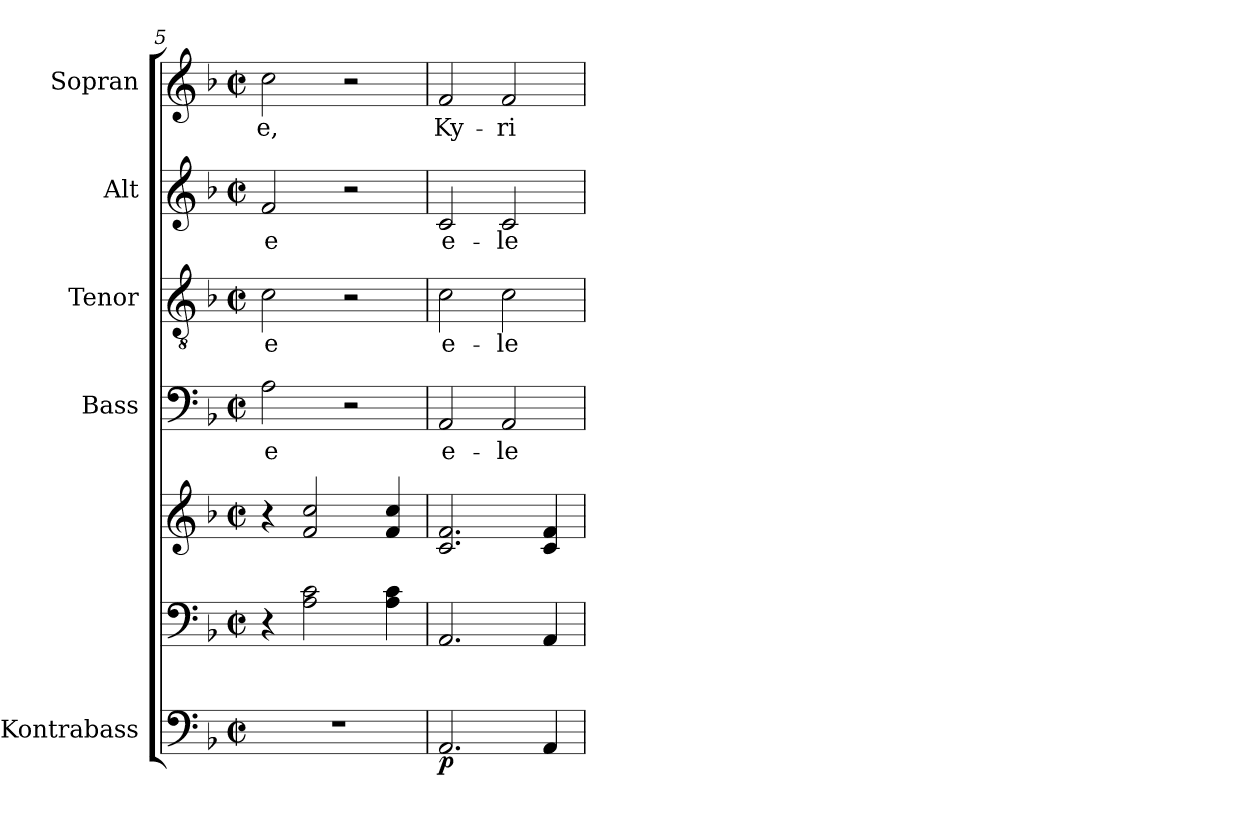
**kern	**dynam	**kern	**kern	**kern	**text	**kern	**text	**kern	**text	**kern	**text
*part6	*part6	*part5	*part5	*part4	*part4	*part3	*part3	*part2	*part2	*part1	*part1
*staff7	*staff7	*staff6	*staff5	*staff4	*staff4	*staff3	*staff3	*staff2	*staff2	*staff1	*staff1
*I"Kontrabass	*	*	*	*I"Bass	*	*I"Tenor	*	*I"Alt	*	*I"Sopran	*
*I'Kb.	*	*	*	*I'B.	*	*I'T.	*	*I'A.	*	*I'S.	*
*clefF4	*	*clefF4	*clefG2	*clefF4	*	*clefGv2	*	*clefG2	*	*clefG2	*
*ITrd7c12	*	*	*	*	*	*	*	*	*	*	*
*k[b-]	*	*k[b-]	*k[b-]	*k[b-]	*	*k[b-]	*	*k[b-]	*	*k[b-]	*
*F:	*	*F:	*F:	*F:	*	*F:	*	*F:	*	*F:	*
*M2/2	*	*M2/2	*M2/2	*M2/2	*	*M2/2	*	*M2/2	*	*M2/2	*
*met(c|)	*	*met(c|)	*met(c|)	*met(c|)	*	*met(c|)	*	*met(c|)	*	*met(c|)	*
=5	=5	=5	=5	=5	=5	=5	=5	=5	=5	=5	=5
!	!	!	!	!	!LO:LY:b	!	!LO:LY:b	!	!LO:LY:b	!	!LO:LY:b
1r	.	4r	4r	2A\	-e	2c\	-e	2f/	-e	2cc\	-e,
.	.	2A\ 2c\	2f/ 2cc/	.	.	.	.	.	.	.	.
.	.	.	.	2r	.	2r	.	2r	.	2r	.
.	.	4A\ 4c\	4f/ 4cc/	.	.	.	.	.	.	.	.
=6	=6	=6	=6	=6	=6	=6	=6	=6	=6	=6	=6
!	!LO:DY:b	!	!	!	!LO:LY:b	!	!LO:LY:b	!	!LO:LY:b	!	!LO:LY:b
2.AAA/	p	2.AA/	2.c/ 2.f/	2AA/	e-	2c\	e-	2c/	e-	2f/	Ky-
!	!	!	!	!	!LO:LY:b	!	!LO:LY:b	!	!LO:LY:b	!	!LO:LY:b
.	.	.	.	2AA/	-le-	2c\	-le-	2c/	-le-	2f/	-ri-
4AAA/	.	4AA/	4c/ 4f/	.	.	.	.	.	.	.	.
=	=	=	=	=	=	=	=	=	=	=	=
*-	*-	*-	*-	*-	*-	*-	*-	*-	*-	*-	*-
